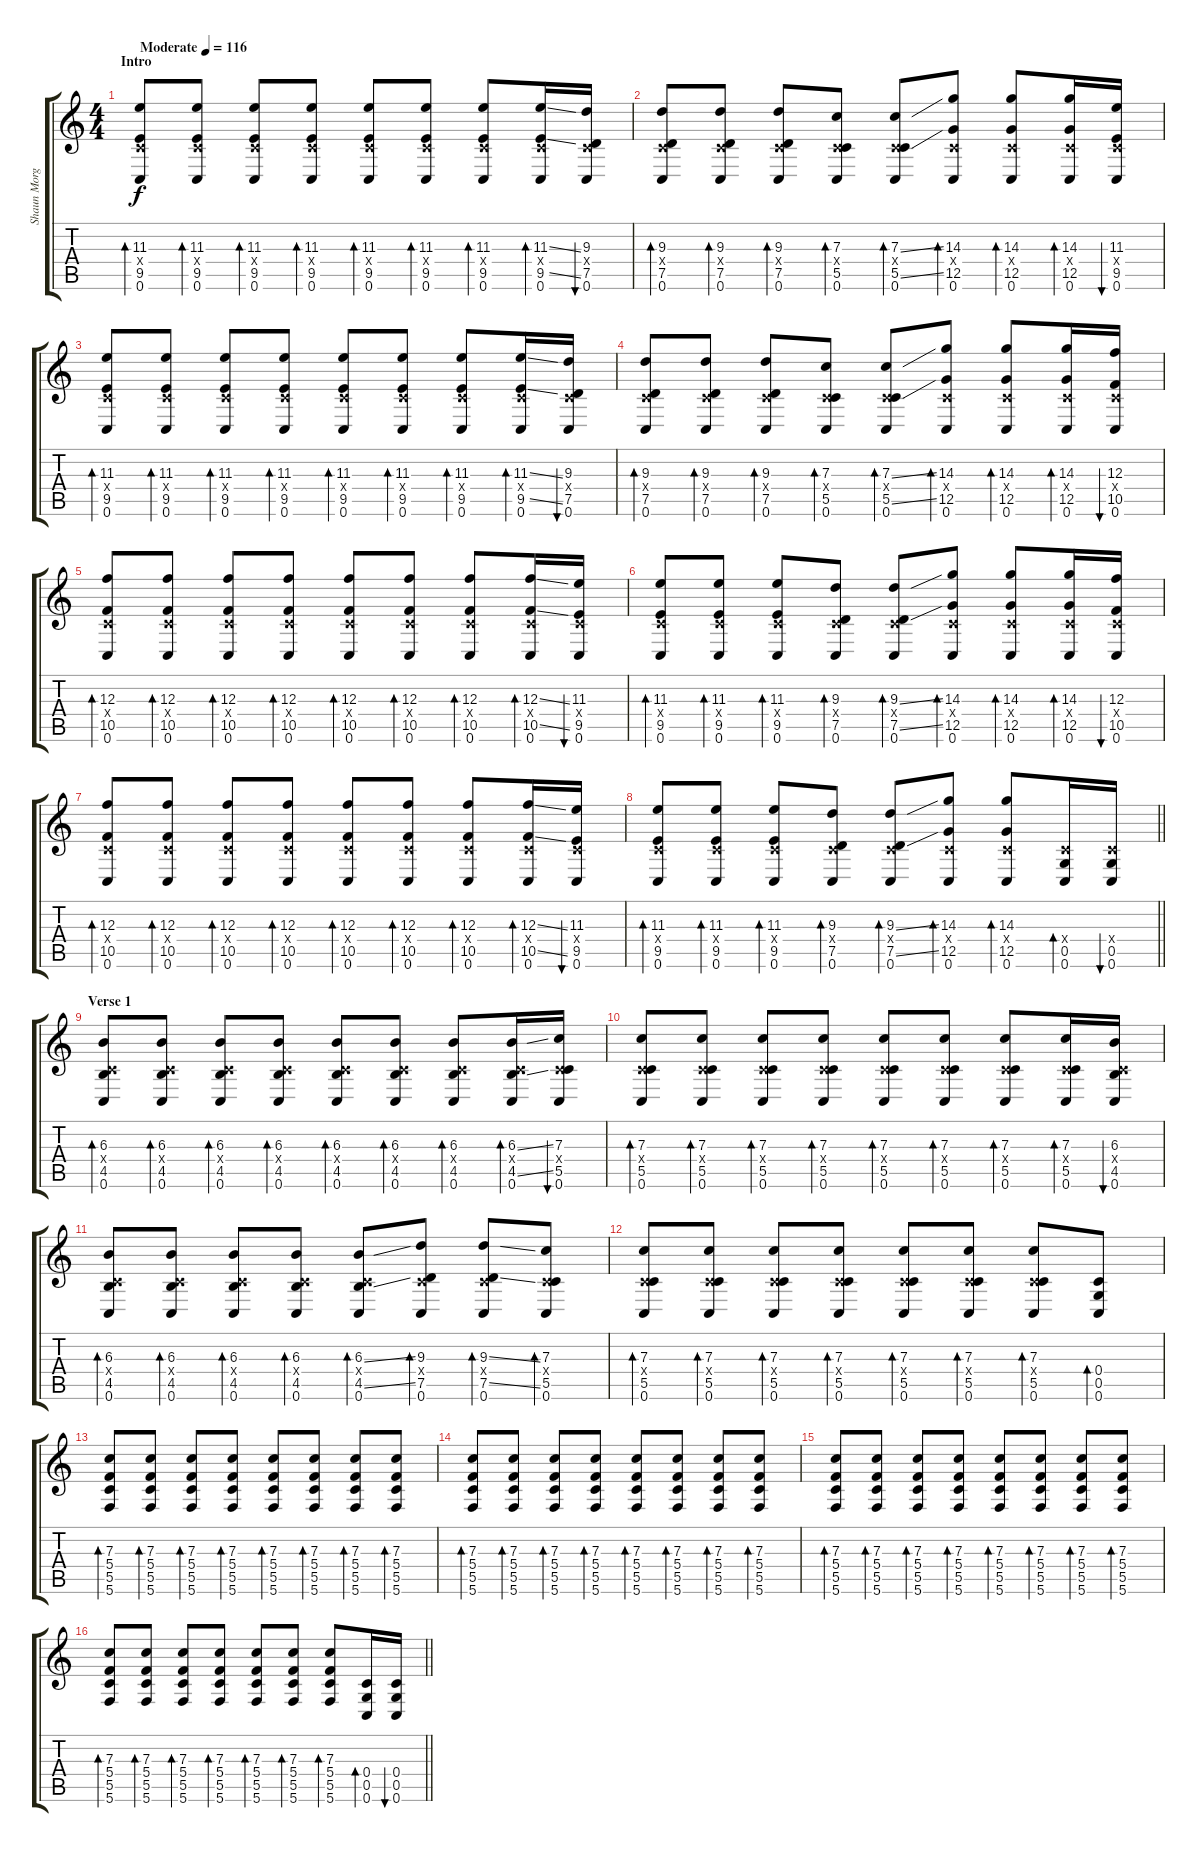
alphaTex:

\track ("Shaun Morgan (Guitar)" "Shaun Morg") {instrument acousticguitarsteel}
\staff {score tabs}
\tuning (D4 A3 F3 C3 G2 C2) {hide}
\ts (4 4)
\section ("" "Intro")
\tempo (116 "Moderate")
\clef g2
\ks c
(11.3 0.4{x} 9.5 0.6).8{bd 30 dy f instrument acousticguitarsteel} (11.3 0.4{x} 9.5 0.6).8{bd 30} (11.3 0.4{x} 9.5 0.6).8{bd 30} (11.3 0.4{x} 9.5 0.6).8{bd 30} (11.3 0.4{x} 9.5 0.6).8{bd 30} (11.3 0.4{x} 9.5 0.6).8{bd 30} (11.3 0.4{x} 9.5 0.6).8{bd 30} (11.3{ss} 0.4{x} 9.5{ss} 0.6).16{bd 30} (9.3 0.4{x} 7.5 0.6).16{bu 30} |
(9.3 0.4{x} 7.5 0.6).8{bd 30} (9.3 0.4{x} 7.5 0.6).8{bd 30} (9.3 0.4{x} 7.5 0.6).8{bd 30} (7.3 0.4{x} 5.5 0.6).8{bd 30} (7.3{ss} 0.4{x} 5.5{ss} 0.6).8{bd 30} (14.3 0.4{x} 12.5 0.6).8{bd 30} (14.3 0.4{x} 12.5 0.6).8{bd 30} (14.3 0.4{x} 12.5 0.6).16{bd 30} (11.3 0.4{x} 9.5 0.6).16{bu 30} |
(11.3 0.4{x} 9.5 0.6).8{bd 30} (11.3 0.4{x} 9.5 0.6).8{bd 30} (11.3 0.4{x} 9.5 0.6).8{bd 30} (11.3 0.4{x} 9.5 0.6).8{bd 30} (11.3 0.4{x} 9.5 0.6).8{bd 30} (11.3 0.4{x} 9.5 0.6).8{bd 30} (11.3 0.4{x} 9.5 0.6).8{bd 30} (11.3{ss} 0.4{x} 9.5{ss} 0.6).16{bd 30} (9.3 0.4{x} 7.5 0.6).16{bu 30} |
(9.3 0.4{x} 7.5 0.6).8{bd 30} (9.3 0.4{x} 7.5 0.6).8{bd 30} (9.3 0.4{x} 7.5 0.6).8{bd 30} (7.3 0.4{x} 5.5 0.6).8{bd 30} (7.3{ss} 0.4{x} 5.5{ss} 0.6).8{bd 30} (14.3 0.4{x} 12.5 0.6).8{bd 30} (14.3 0.4{x} 12.5 0.6).8{bd 30} (14.3 0.4{x} 12.5 0.6).16{bd 30} (12.3 0.4{x} 10.5 0.6).16{bu 30} |
(12.3 0.4{x} 10.5 0.6).8{bd 30} (12.3 0.4{x} 10.5 0.6).8{bd 30} (12.3 0.4{x} 10.5 0.6).8{bd 30} (12.3 0.4{x} 10.5 0.6).8{bd 30} (12.3 0.4{x} 10.5 0.6).8{bd 30} (12.3 0.4{x} 10.5 0.6).8{bd 30} (12.3 0.4{x} 10.5 0.6).8{bd 30} (12.3{ss} 0.4{x} 10.5{ss} 0.6).16{bd 30} (11.3 0.4{x} 9.5 0.6).16{bu 30} |
(11.3 0.4{x} 9.5 0.6).8{bd 30} (11.3 0.4{x} 9.5 0.6).8{bd 30} (11.3 0.4{x} 9.5 0.6).8{bd 30} (9.3 0.4{x} 7.5 0.6).8{bd 30} (9.3{ss} 0.4{x} 7.5{ss} 0.6).8{bd 30} (14.3 0.4{x} 12.5 0.6).8{bd 30} (14.3 0.4{x} 12.5 0.6).8{bd 30} (14.3 0.4{x} 12.5 0.6).16{bd 30} (12.3 0.4{x} 10.5 0.6).16{bu 30} |
(12.3 0.4{x} 10.5 0.6).8{bd 30} (12.3 0.4{x} 10.5 0.6).8{bd 30} (12.3 0.4{x} 10.5 0.6).8{bd 30} (12.3 0.4{x} 10.5 0.6).8{bd 30} (12.3 0.4{x} 10.5 0.6).8{bd 30} (12.3 0.4{x} 10.5 0.6).8{bd 30} (12.3 0.4{x} 10.5 0.6).8{bd 30} (12.3{ss} 0.4{x} 10.5{ss} 0.6).16{bd 30} (11.3 0.4{x} 9.5 0.6).16{bu 30} |
\barLineRight lightlight
(11.3 0.4{x} 9.5 0.6).8{bd 30} (11.3 0.4{x} 9.5 0.6).8{bd 30} (11.3 0.4{x} 9.5 0.6).8{bd 30} (9.3 0.4{x} 7.5 0.6).8{bd 30} (9.3{ss} 0.4{x} 7.5{ss} 0.6).8{bd 30} (14.3 0.4{x} 12.5 0.6).8{bd 30} (14.3 0.4{x} 12.5 0.6).8{bd 30} (0.4{x} 0.5 0.6).16{bd 30} (0.4{x} 0.5 0.6).16{bu 30} |
\section ("" "Verse 1")
(6.3 0.4{x} 4.5 0.6).8{bd 30} (6.3 0.4{x} 4.5 0.6).8{bd 30} (6.3 0.4{x} 4.5 0.6).8{bd 30} (6.3 0.4{x} 4.5 0.6).8{bd 30} (6.3 0.4{x} 4.5 0.6).8{bd 30} (6.3 0.4{x} 4.5 0.6).8{bd 30} (6.3 0.4{x} 4.5 0.6).8{bd 30} (6.3{ss} 0.4{x} 4.5{ss} 0.6).16{bd 30} (7.3 0.4{x} 5.5 0.6).16{bu 30} |
(7.3 0.4{x} 5.5 0.6).8{bd 30} (7.3 0.4{x} 5.5 0.6).8{bd 30} (7.3 0.4{x} 5.5 0.6).8{bd 30} (7.3 0.4{x} 5.5 0.6).8{bd 30} (7.3 0.4{x} 5.5 0.6).8{bd 30} (7.3 0.4{x} 5.5 0.6).8{bd 30} (7.3 0.4{x} 5.5 0.6).8{bd 30} (7.3 0.4{x} 5.5 0.6).16{bd 30} (6.3 0.4{x} 4.5 0.6).16{bu 30} |
(6.3 0.4{x} 4.5 0.6).8{bd 30} (6.3 0.4{x} 4.5 0.6).8{bd 30} (6.3 0.4{x} 4.5 0.6).8{bd 30} (6.3 0.4{x} 4.5 0.6).8{bd 30} (6.3{ss} 0.4{x} 4.5{ss} 0.6).8{bd 30} (9.3 0.4{x} 7.5 0.6).8{bd 30} (9.3{ss} 0.4{x} 7.5{ss} 0.6).8{bd 30} (7.3 0.4{x} 5.5 0.6).8{bd 30} |
(7.3 0.4{x} 5.5 0.6).8{bd 30} (7.3 0.4{x} 5.5 0.6).8{bd 30} (7.3 0.4{x} 5.5 0.6).8{bd 30} (7.3 0.4{x} 5.5 0.6).8{bd 30} (7.3 0.4{x} 5.5 0.6).8{bd 30} (7.3 0.4{x} 5.5 0.6).8{bd 30} (7.3 0.4{x} 5.5 0.6).8{bd 30} (0.4 0.5 0.6).8{bd 30} |
(7.3 5.4 5.5 5.6).8{bd 30} (7.3 5.4 5.5 5.6).8{bd 30} (7.3 5.4 5.5 5.6).8{bd 30} (7.3 5.4 5.5 5.6).8{bd 30} (7.3 5.4 5.5 5.6).8{bd 30} (7.3 5.4 5.5 5.6).8{bd 30} (7.3 5.4 5.5 5.6).8{bd 30} (7.3 5.4 5.5 5.6).8{bd 30} |
(7.3 5.4 5.5 5.6).8{bd 30} (7.3 5.4 5.5 5.6).8{bd 30} (7.3 5.4 5.5 5.6).8{bd 30} (7.3 5.4 5.5 5.6).8{bd 30} (7.3 5.4 5.5 5.6).8{bd 30} (7.3 5.4 5.5 5.6).8{bd 30} (7.3 5.4 5.5 5.6).8{bd 30} (7.3 5.4 5.5 5.6).8{bd 30} |
(7.3 5.4 5.5 5.6).8{bd 30} (7.3 5.4 5.5 5.6).8{bd 30} (7.3 5.4 5.5 5.6).8{bd 30} (7.3 5.4 5.5 5.6).8{bd 30} (7.3 5.4 5.5 5.6).8{bd 30} (7.3 5.4 5.5 5.6).8{bd 30} (7.3 5.4 5.5 5.6).8{bd 30} (7.3 5.4 5.5 5.6).8{bd 30} |
\barLineRight lightlight
(7.3 5.4 5.5 5.6).8{bd 30} (7.3 5.4 5.5 5.6).8{bd 30} (7.3 5.4 5.5 5.6).8{bd 30} (7.3 5.4 5.5 5.6).8{bd 30} (7.3 5.4 5.5 5.6).8{bd 30} (7.3 5.4 5.5 5.6).8{bd 30} (7.3 5.4 5.5 5.6).8{bd 30} (0.4 0.5 0.6).16{bd 30} (0.4 0.5 0.6).16{bu 30}
